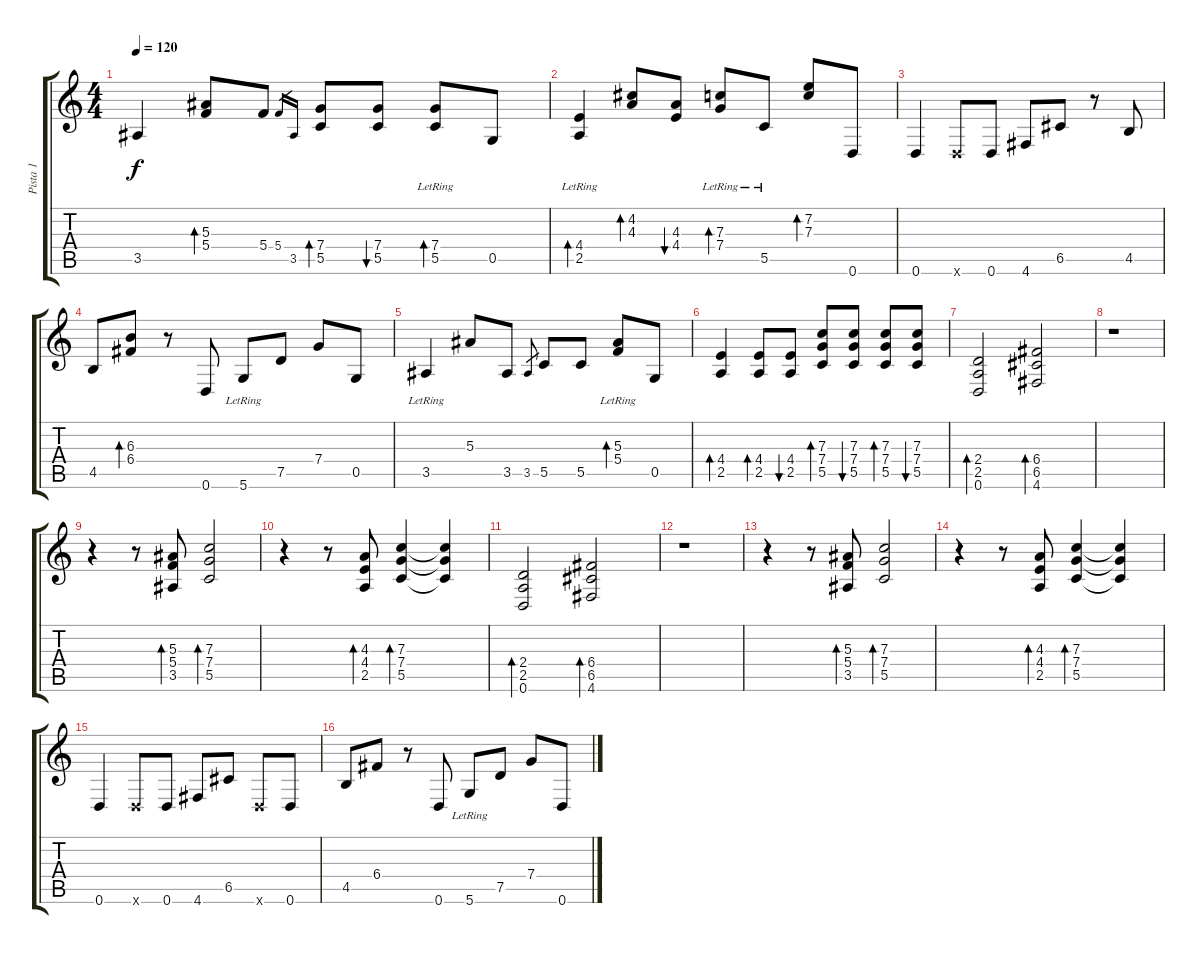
\track ("Pista 1" "Pista 1") {instrument acousticguitarsteel}
\staff {score tabs}
\tuning (D4 A3 F3 C3 G2 D2) {hide}
\ts (4 4)
\tempo 120
\clef g2
\ks c
3.5.4{dy f} (5.3 5.4).8{bd 60} 5.4.8 5.4.16{gr} 3.5.16{gr} (7.4 5.5).8{bd 60} (7.4 5.5).8{bu 60} (7.4{lr} 5.5).8{bd 60} 0.5.8 |
(4.4 2.5{lr}).4{bd 60} (4.2 4.3).8{bd 60} (4.3 4.4).8{bu 60} (7.3 7.4{lr}).8{bd 60} 5.5{lr}.8 (7.2 7.3).8{bd 60} 0.6.8 |
0.6.4 0.6{x}.8 0.6.8 4.6.8 6.5.8 r.8 4.5.8 |
4.5.8 (6.3 6.4).8{bd 60} r.8 0.6.8 5.6{lr}.8 7.5.8 7.4.8 0.5.8 |
3.5{lr}.4 5.3.8 3.5.8 3.5.8{gr} 5.5.8 5.5.8 (5.3{lr} 5.4{lr}).8{bd 60} 0.5.8 |
(4.4 2.5).4{bd 60} (4.4 2.5).8{bd 60} (4.4 2.5).8{bu 60} (7.3 7.4 5.5).8{bd 60} (7.3 7.4 5.5).8{bu 60} (7.3 7.4 5.5).8{bd 60} (7.3 7.4 5.5).8{bu 60} |
(2.4 2.5 0.6).2{bd 120} (6.4 6.5 4.6).2{bd 120} |
r.1 |
r.4 r.8 (5.3 5.4 3.5).8{bd 120} (7.3 7.4 5.5).2{bd 120} |
r.4 r.8 (4.3 4.4 2.5).8{bd 120} (7.3 7.4 5.5).4{bd 120} (7.3{t} 7.4{t} 5.5{t}).4 |
(2.4 2.5 0.6).2{bd 120} (6.4 6.5 4.6).2{bd 120} |
r.1 |
r.4 r.8 (5.3 5.4 3.5).8{bd 120} (7.3 7.4 5.5).2{bd 120} |
r.4 r.8 (4.3 4.4 2.5).8{bd 120} (7.3 7.4 5.5).4{bd 120} (7.3{t} 7.4{t} 5.5{t}).4 |
0.6.4 0.6{x}.8 0.6.8 4.6.8 6.5.8 0.6{x}.8 0.6.8 |
4.5.8 6.4.8 r.8 0.6.8 5.6{lr}.8 7.5.8 7.4.8 0.6.8
